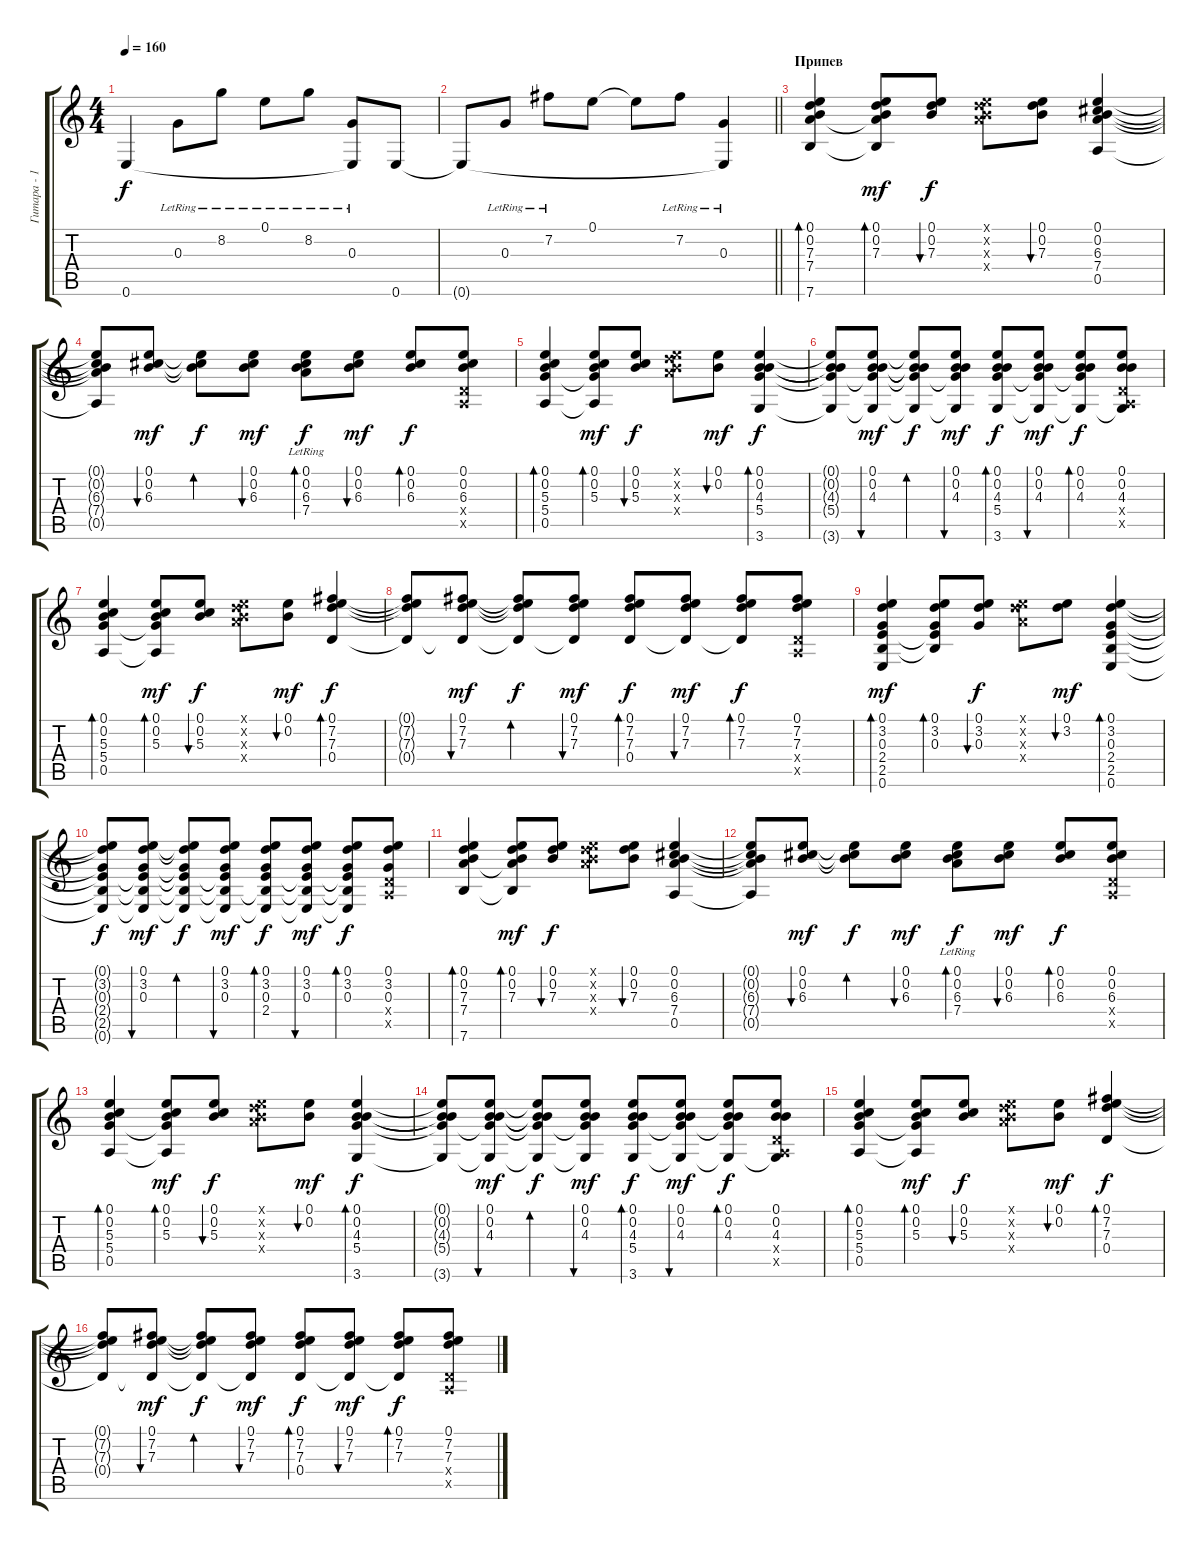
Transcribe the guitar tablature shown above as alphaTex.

\track ("Гитара - 1" "Гитара - 1") {instrument acousticguitarsteel}
\staff {score tabs}
\tuning (E4 B3 G3 D3 A2 E2) {hide}
\ts (4 4)
\tempo 160
\clef g2
\ks c
0.6.4{dy f} 0.3{lr}.8 8.2{lr}.8 0.1{lr}.8 8.2{lr}.8 (0.3{lr} 0.6{t}).8 0.6.8 |
\barLineRight lightlight
0.6{t}.8 0.3{lr}.8 7.2{lr}.8 0.1.8 0.1{t}.8 7.2{lr}.8 (0.3{lr} 0.6{t}).4 |
\section ("" "Припев")
(0.1 0.2 7.3 7.4 7.6).4{bd 30} (0.1 0.2 7.3 7.4{t} 7.6{t}).8{bd 30 dy mf} (0.1 0.2 7.3).8{bu 30 dy f} (0.1{x} 0.2{x} 7.3{x} 7.4{x}).8 (0.1 0.2 7.3).8{bu 30} (0.1 0.2 6.3 7.4 0.5).4 |
(0.1{t} 0.2{t} 6.3{t} 7.4{t} 0.5{t}).8 (0.1 0.2 6.3).8{bu 30 dy mf} (0.1{t} 0.2{t} 6.3{t}).8{bd 30 dy f} (0.1 0.2 6.3).8{bu 30 dy mf} (0.1 0.2 6.3 7.4{lr}).8{bd 30 dy f} (0.1 0.2 6.3).8{bu 30 dy mf} (0.1 0.2 6.3).8{bd 30 dy f} (0.1 0.2 6.3 0.4{x} 0.5{x}).8 |
(0.1 0.2 5.3 5.4 0.5).4{bd 30} (0.1 0.2 5.3 5.4{t} 0.5{t}).8{bd 30 dy mf} (0.1 0.2 5.3).8{bu 30 dy f} (0.1{x} 0.2{x} 7.3{x} 7.4{x}).8 (0.1 0.2).8{bu 30 dy mf} (0.1 0.2 4.3 5.4 3.6).4{bd 30 dy f} |
(0.1{t} 0.2{t} 4.3{t} 5.4{t} 3.6{t}).8 (0.1 0.2 4.3 5.4{t} 3.6{t}).8{bu 30 dy mf} (0.1{t} 0.2{t} 4.3{t} 5.4{t} 3.6{t}).8{bd 30 dy f} (0.1 0.2 4.3 5.4{t} 3.6{t}).8{bu 30 dy mf} (0.1 0.2 4.3 5.4 3.6).8{bd 30 dy f} (0.1 0.2 4.3 5.4{t} 3.6{t}).8{bu 30 dy mf} (0.1 0.2 4.3 5.4{t} 3.6{t}).8{bd 30 dy f} (0.1 0.2 4.3 0.4{x} 0.5{x} 3.6{t}).8 |
(0.1 0.2 5.3 5.4 0.5).4{bd 30} (0.1 0.2 5.3 5.4{t} 0.5{t}).8{bd 30 dy mf} (0.1 0.2 5.3).8{bu 30 dy f} (0.1{x} 0.2{x} 7.3{x} 7.4{x}).8 (0.1 0.2).8{bu 30 dy mf} (0.1 7.2 7.3 0.4).4{bd 30 dy f} |
(0.1{t} 7.2{t} 7.3{t} 0.4{t}).8 (0.1 7.2 7.3 0.4{t}).8{bu 30 dy mf} (0.1{t} 7.2{t} 7.3{t} 0.4{t}).8{bd 30 dy f} (0.1 7.2 7.3 0.4{t}).8{bu 30 dy mf} (0.1 7.2 7.3 0.4).8{bd 30 dy f} (0.1 7.2 7.3 0.4{t}).8{bu 30 dy mf} (0.1 7.2 7.3 0.4{t}).8{bd 30 dy f} (0.1 7.2 7.3 0.4{x} 0.5{x}).8 |
(0.1 3.2 0.3 2.4 2.5 0.6).4{bd 30 dy mf} (0.1 3.2 0.3 2.4{t} 2.5{t}).8{bd 30} (0.1 3.2 0.3).8{bu 30 dy f} (0.1{x} 3.2{x} 7.3{x} 7.4{x}).8 (0.1 3.2).8{bu 30 dy mf} (0.1 3.2 0.3 2.4 2.5 0.6).4{bd 30} |
(0.1{t} 3.2{t} 0.3{t} 2.4{t} 2.5{t} 0.6{t}).8{dy f} (0.1 3.2 0.3 2.4{t} 2.5{t} 0.6{t}).8{bu 30 dy mf} (0.1{t} 3.2{t} 0.3{t} 2.4{t} 2.5{t} 0.6{t}).8{bd 30 dy f} (0.1 3.2 0.3 2.4{t} 2.5{t} 0.6{t}).8{bu 30 dy mf} (0.1 3.2 0.3 2.4 2.5{t} 0.6{t}).8{bd 30 dy f} (0.1 3.2 0.3 2.4{t} 2.5{t} 0.6{t}).8{bu 30 dy mf} (0.1 3.2 0.3 2.4{t} 2.5{t} 0.6{t}).8{bd 30 dy f} (0.1 3.2 0.3 0.4{x} 0.5{x}).8 |
(0.1 0.2 7.3 7.4 7.6).4{bd 30} (0.1 0.2 7.3 7.4{t} 7.6{t}).8{bd 30 dy mf} (0.1 0.2 7.3).8{bu 30 dy f} (0.1{x} 0.2{x} 7.3{x} 7.4{x}).8 (0.1 0.2 7.3).8{bu 30} (0.1 0.2 6.3 7.4 0.5).4 |
(0.1{t} 0.2{t} 6.3{t} 7.4{t} 0.5{t}).8 (0.1 0.2 6.3).8{bu 30 dy mf} (0.1{t} 0.2{t} 6.3{t}).8{bd 30 dy f} (0.1 0.2 6.3).8{bu 30 dy mf} (0.1 0.2 6.3 7.4{lr}).8{bd 30 dy f} (0.1 0.2 6.3).8{bu 30 dy mf} (0.1 0.2 6.3).8{bd 30 dy f} (0.1 0.2 6.3 0.4{x} 0.5{x}).8 |
(0.1 0.2 5.3 5.4 0.5).4{bd 30} (0.1 0.2 5.3 5.4{t} 0.5{t}).8{bd 30 dy mf} (0.1 0.2 5.3).8{bu 30 dy f} (0.1{x} 0.2{x} 7.3{x} 7.4{x}).8 (0.1 0.2).8{bu 30 dy mf} (0.1 0.2 4.3 5.4 3.6).4{bd 30 dy f} |
(0.1{t} 0.2{t} 4.3{t} 5.4{t} 3.6{t}).8 (0.1 0.2 4.3 5.4{t} 3.6{t}).8{bu 30 dy mf} (0.1{t} 0.2{t} 4.3{t} 5.4{t} 3.6{t}).8{bd 30 dy f} (0.1 0.2 4.3 5.4{t} 3.6{t}).8{bu 30 dy mf} (0.1 0.2 4.3 5.4 3.6).8{bd 30 dy f} (0.1 0.2 4.3 5.4{t} 3.6{t}).8{bu 30 dy mf} (0.1 0.2 4.3 5.4{t} 3.6{t}).8{bd 30 dy f} (0.1 0.2 4.3 0.4{x} 0.5{x} 3.6{t}).8 |
(0.1 0.2 5.3 5.4 0.5).4{bd 30} (0.1 0.2 5.3 5.4{t} 0.5{t}).8{bd 30 dy mf} (0.1 0.2 5.3).8{bu 30 dy f} (0.1{x} 0.2{x} 7.3{x} 7.4{x}).8 (0.1 0.2).8{bu 30 dy mf} (0.1 7.2 7.3 0.4).4{bd 30 dy f} |
(0.1{t} 7.2{t} 7.3{t} 0.4{t}).8 (0.1 7.2 7.3 0.4{t}).8{bu 30 dy mf} (0.1{t} 7.2{t} 7.3{t} 0.4{t}).8{bd 30 dy f} (0.1 7.2 7.3 0.4{t}).8{bu 30 dy mf} (0.1 7.2 7.3 0.4).8{bd 30 dy f} (0.1 7.2 7.3 0.4{t}).8{bu 30 dy mf} (0.1 7.2 7.3 0.4{t}).8{bd 30 dy f} (0.1 7.2 7.3 0.4{x} 0.5{x}).8
